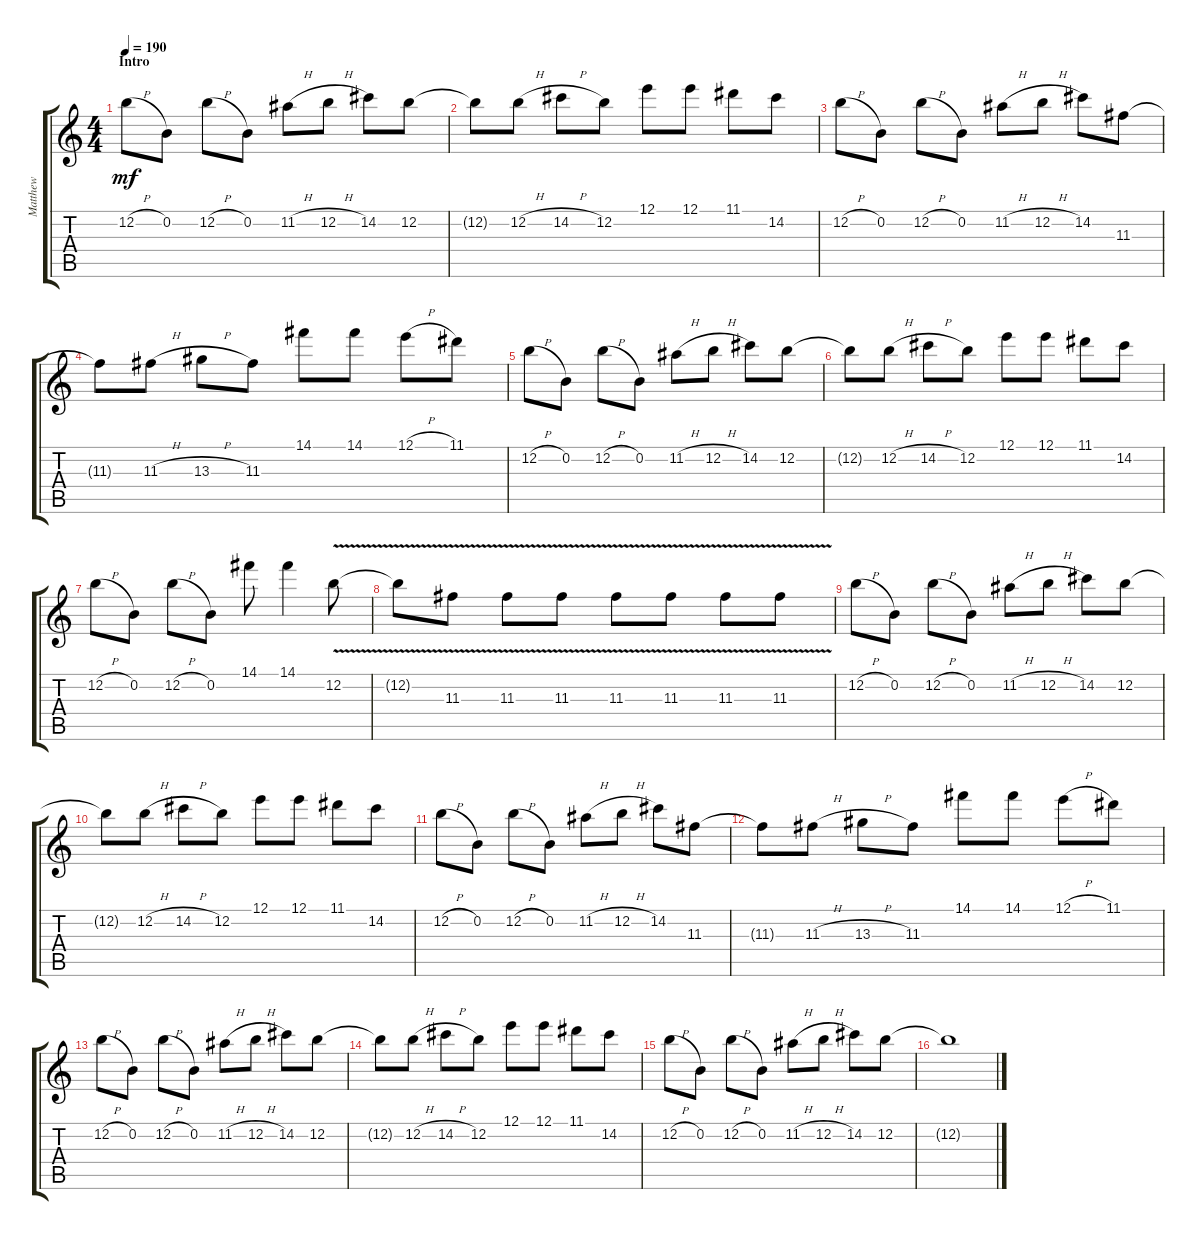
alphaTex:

\track ("Matthew" "Matthew") {instrument distortionguitar}
\staff {score tabs}
\tuning (E4 B3 G3 D3 A2 E2) {hide}
\ts (4 4)
\section ("" "Intro")
\tempo 190
\clef g2
\ks c
12.2{h}.8{dy mf instrument distortionguitar} 0.2.8 12.2{h}.8 0.2.8 11.2{h}.8 12.2{h}.8 14.2.8 12.2.8 |
12.2{t}.8 12.2{h}.8 14.2{h}.8 12.2.8 12.1.8 12.1.8 11.1.8 14.2.8 |
12.2{h}.8 0.2.8 12.2{h}.8 0.2.8 11.2{h}.8 12.2{h}.8 14.2.8 11.3.8 |
11.3{t}.8 11.3{h}.8 13.3{h}.8 11.3.8 14.1.8 14.1.8 12.1{h}.8 11.1.8 |
12.2{h}.8 0.2.8 12.2{h}.8 0.2.8 11.2{h}.8 12.2{h}.8 14.2.8 12.2.8 |
12.2{t}.8 12.2{h}.8 14.2{h}.8 12.2.8 12.1.8 12.1.8 11.1.8 14.2.8 |
12.2{h}.8 0.2.8 12.2{h}.8 0.2.8 14.1.8 14.1.4 12.2{v}.8 |
12.2{v t}.8 11.3{v}.8 11.3{v}.8 11.3{v}.8 11.3{v}.8 11.3{v}.8 11.3{v}.8 11.3{v}.8 |
12.2{h}.8 0.2.8 12.2{h}.8 0.2.8 11.2{h}.8 12.2{h}.8 14.2.8 12.2.8 |
12.2{t}.8 12.2{h}.8 14.2{h}.8 12.2.8 12.1.8 12.1.8 11.1.8 14.2.8 |
12.2{h}.8 0.2.8 12.2{h}.8 0.2.8 11.2{h}.8 12.2{h}.8 14.2.8 11.3.8 |
11.3{t}.8 11.3{h}.8 13.3{h}.8 11.3.8 14.1.8 14.1.8 12.1{h}.8 11.1.8 |
12.2{h}.8 0.2.8 12.2{h}.8 0.2.8 11.2{h}.8 12.2{h}.8 14.2.8 12.2.8 |
12.2{t}.8 12.2{h}.8 14.2{h}.8 12.2.8 12.1.8 12.1.8 11.1.8 14.2.8 |
12.2{h}.8 0.2.8 12.2{h}.8 0.2.8 11.2{h}.8 12.2{h}.8 14.2.8 12.2.8 |
12.2{t}.1
